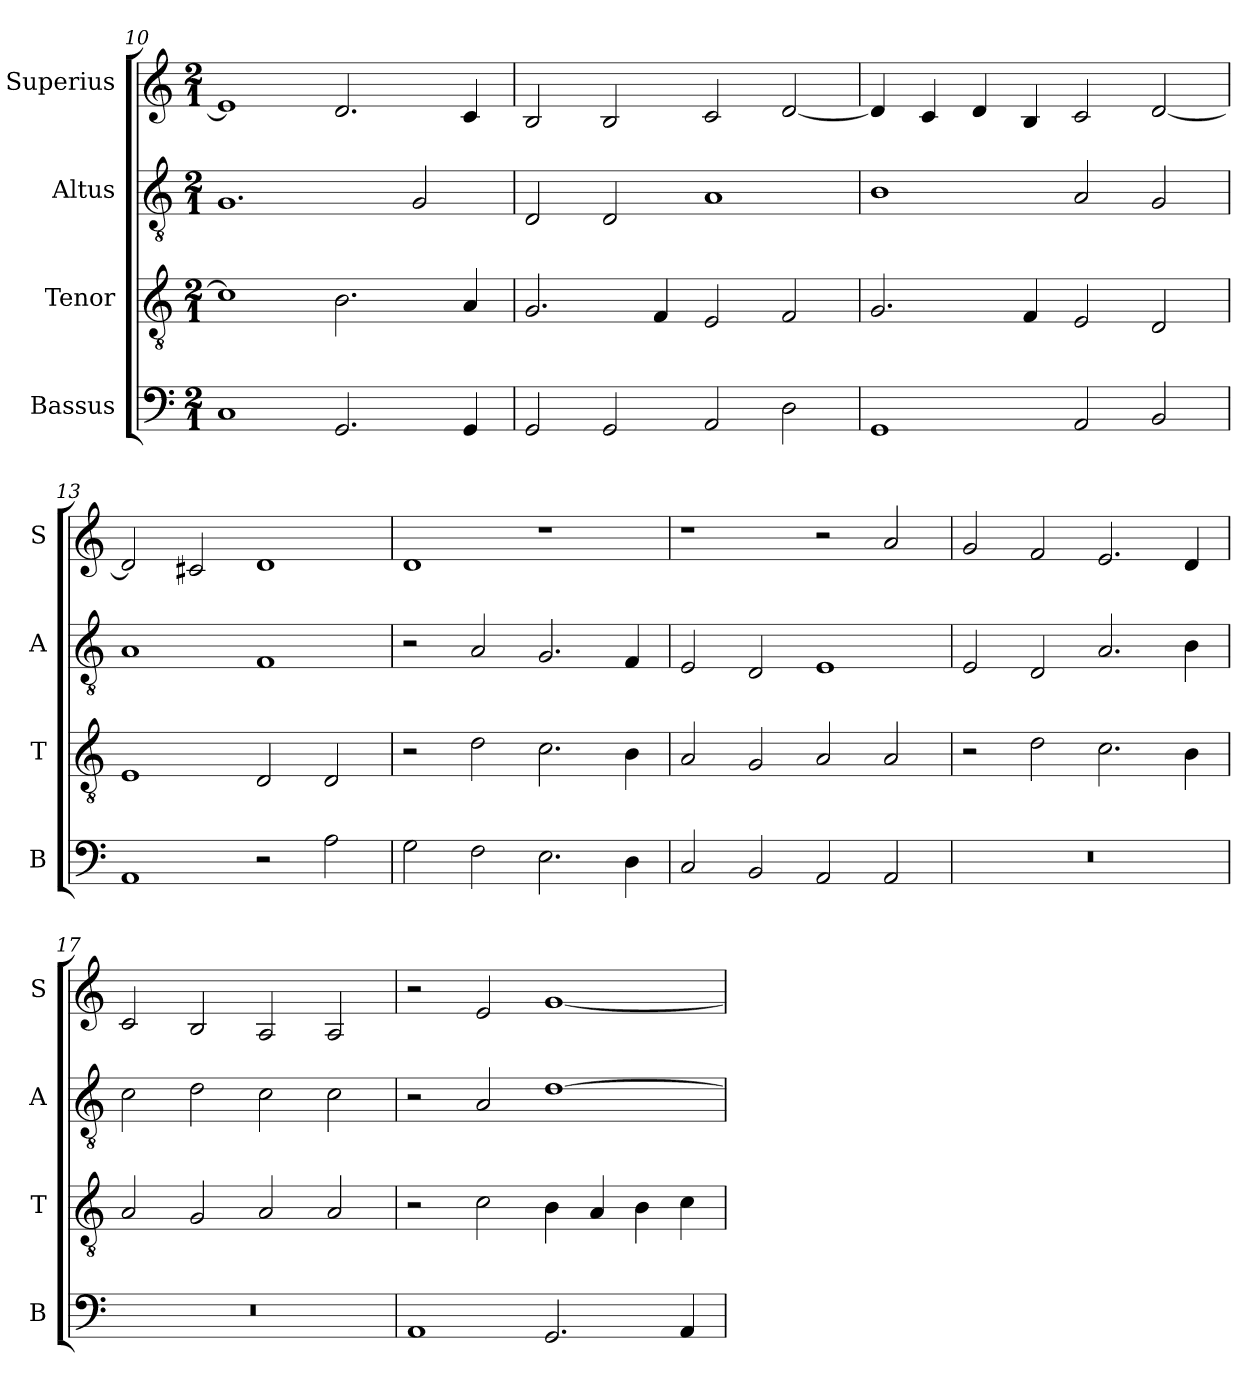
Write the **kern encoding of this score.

**kern	**kern	**kern	**kern
*part4	*part3	*part2	*part1
*staff4	*staff3	*staff2	*staff1
*I"Bassus	*I"Tenor	*I"Altus	*I"Superius
*I'B	*I'T	*I'A	*I'S
*clefF4	*clefGv2	*clefGv2	*clefG2
*k[]	*k[]	*k[]	*k[]
*C:	*C:	*C:	*C:
*M2/1	*M2/1	*M2/1	*M2/1
=10	=10	=10	=10
1C	1c]	1.G	1e]
2.GG	2.B	.	2.d
.	.	2G	.
4GG	4A	.	4c
=11	=11	=11	=11
2GG	2.G	2D	2B
2GG	.	2D	2B
.	4F	.	.
2AA	2E	1A	2c
2D	2F	.	[2d
=12	=12	=12	=12
1GG	2.G	1B	4d]
.	.	.	4c
.	.	.	4d
.	4F	.	4B
2AA	2E	2A	2c
2BB	2D	2G	[2d
=13	=13	=13	=13
1AA	1E	1A	2d]
.	.	.	2c#X
2r	2D	1F	1d
2A	2D	.	.
=14	=14	=14	=14
2G	2r	2r	1d
2F	2d	2A	.
2.E	2.c	2.G	1r
4D	4B	4F	.
=15	=15	=15	=15
2C	2A	2E	1r
2BB	2G	2D	.
2AA	2A	1E	2r
2AA	2A	.	2a
=16	=16	=16	=16
0r	2r	2E	2g
.	2d	2D	2f
.	2.c	2.A	2.e
.	4B	4B	4d
=17	=17	=17	=17
0r	2A	2c	2c
.	2G	2d	2B
.	2A	2c	2A
.	2A	2c	2A
=18	=18	=18	=18
1AA	2r	2r	2r
.	2c	2A	2e
2.GG	4B	[1d	[1g
.	4A	.	.
.	4B	.	.
4AA	4c	.	.
=	=	=	=
*-	*-	*-	*-
